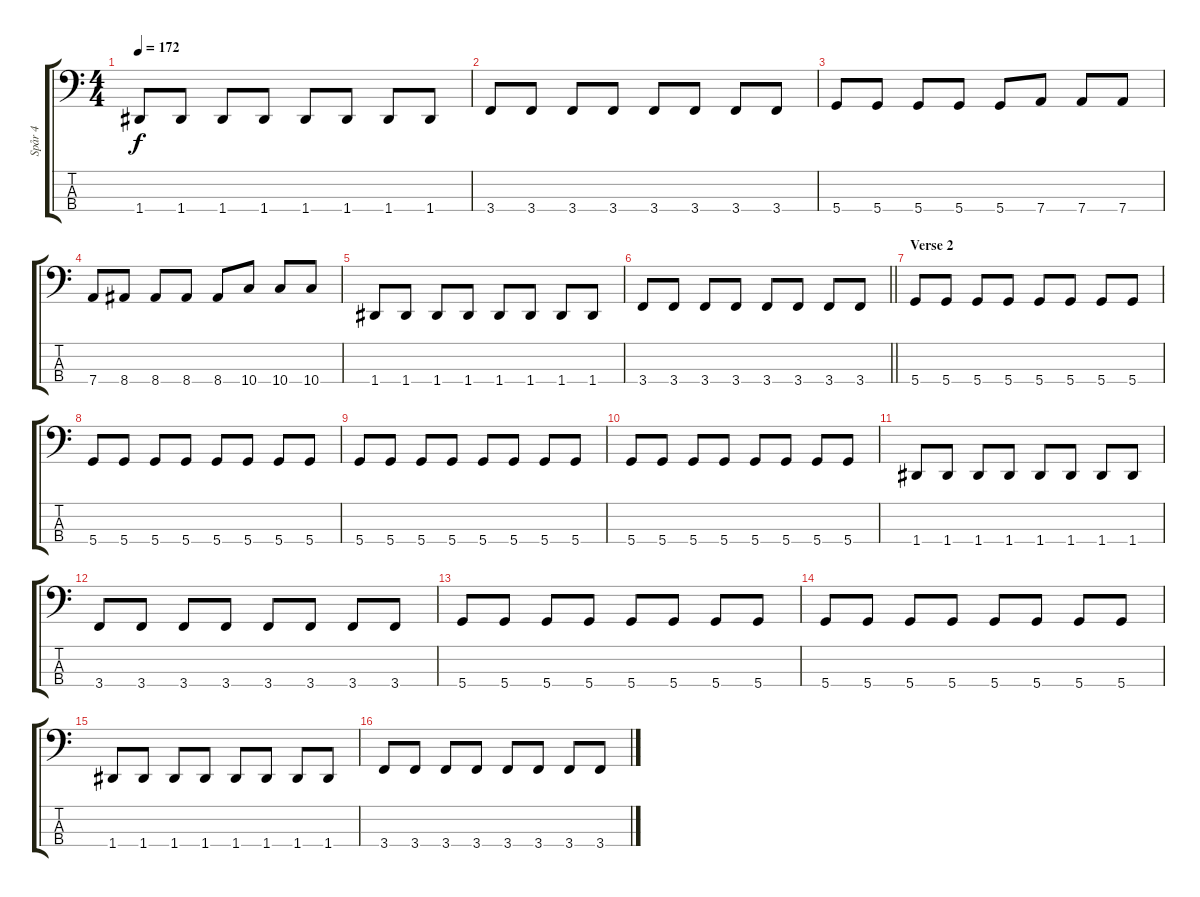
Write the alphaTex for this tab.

\track ("Spår 4" "Spår 4") {instrument electricbassfinger}
\staff {score tabs}
\tuning (G2 D2 A1 D1) {hide}
\ts (4 4)
\tempo 172
\clef f4
\ks c
1.4.8{dy f} 1.4.8 1.4.8 1.4.8 1.4.8 1.4.8 1.4.8 1.4.8 |
3.4.8 3.4.8 3.4.8 3.4.8 3.4.8 3.4.8 3.4.8 3.4.8 |
5.4.8 5.4.8 5.4.8 5.4.8 5.4.8 7.4.8 7.4.8 7.4.8 |
7.4.8 8.4.8 8.4.8 8.4.8 8.4.8 10.4.8 10.4.8 10.4.8 |
1.4.8 1.4.8 1.4.8 1.4.8 1.4.8 1.4.8 1.4.8 1.4.8 |
\barLineRight lightlight
3.4.8 3.4.8 3.4.8 3.4.8 3.4.8 3.4.8 3.4.8 3.4.8 |
\section ("" "Verse 2")
5.4.8 5.4.8 5.4.8 5.4.8 5.4.8 5.4.8 5.4.8 5.4.8 |
5.4.8 5.4.8 5.4.8 5.4.8 5.4.8 5.4.8 5.4.8 5.4.8 |
5.4.8 5.4.8 5.4.8 5.4.8 5.4.8 5.4.8 5.4.8 5.4.8 |
5.4.8 5.4.8 5.4.8 5.4.8 5.4.8 5.4.8 5.4.8 5.4.8 |
1.4.8 1.4.8 1.4.8 1.4.8 1.4.8 1.4.8 1.4.8 1.4.8 |
3.4.8 3.4.8 3.4.8 3.4.8 3.4.8 3.4.8 3.4.8 3.4.8 |
5.4.8 5.4.8 5.4.8 5.4.8 5.4.8 5.4.8 5.4.8 5.4.8 |
5.4.8 5.4.8 5.4.8 5.4.8 5.4.8 5.4.8 5.4.8 5.4.8 |
1.4.8 1.4.8 1.4.8 1.4.8 1.4.8 1.4.8 1.4.8 1.4.8 |
3.4.8 3.4.8 3.4.8 3.4.8 3.4.8 3.4.8 3.4.8 3.4.8
